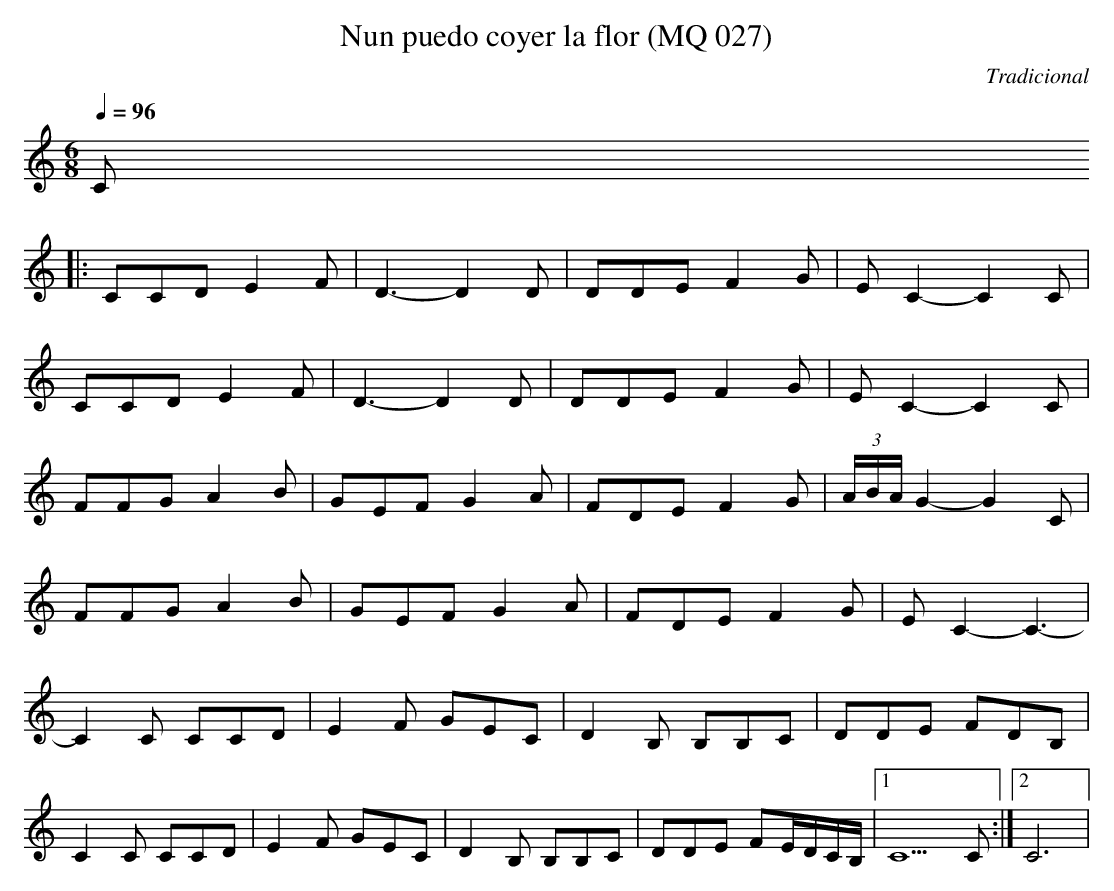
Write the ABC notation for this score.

X:1
T:Nun puedo coyer la flor (MQ 027)
C:Tradicional
M:6/8
L:1/8
Q:1/4=96
K:C
C
|: CCD E2 F|D3-D2 D|DDE F2 G|E C2-C2 C|
CCD E2 F|D3-D2 D|DDE F2 G|E C2-C2 C|
FFG A2 B|GEF G2 A|FDE F2 G|(3A/B/A/ G2-G2 C|
FFG A2 B|GEF G2 A|FDE F2 G|E C2-C3-|
C2 C CCD|E2 F GEC|D2 B, B,B,C|DDE FDB,|
C2 C CCD|E2 F GEC|D2 B, B,B,C|DDE FE/D/C/B,/|[1 C5 C :|[2 C6|
